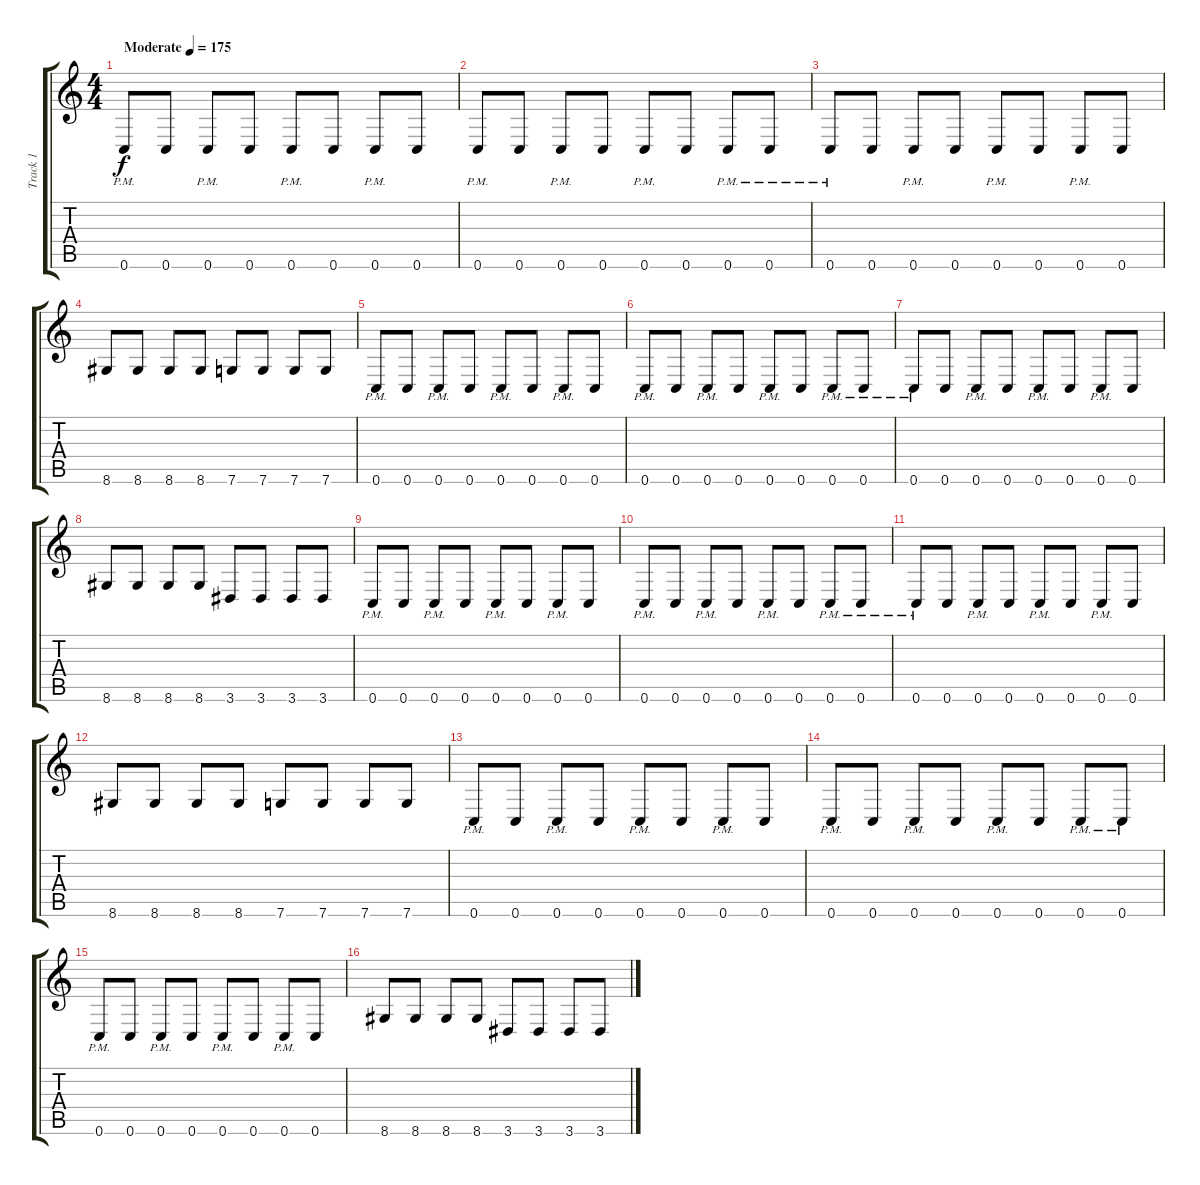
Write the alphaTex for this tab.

\track ("Track 1" "Track 1") {instrument distortionguitar}
\staff {score tabs}
\tuning (D4 A3 F3 C3 G2 C2) {hide}
\ts (4 4)
\section ("" "")
\tempo (175 "Moderate")
\clef g2
\ks c
0.6{pm}.8{dy f instrument distortionguitar} 0.6.8 0.6{pm}.8 0.6.8 0.6{pm}.8 0.6.8 0.6{pm}.8 0.6.8 |
0.6{pm}.8 0.6.8 0.6{pm}.8 0.6.8 0.6{pm}.8 0.6.8 0.6{pm}.8 0.6{pm}.8 |
0.6{pm}.8 0.6.8 0.6{pm}.8 0.6.8 0.6{pm}.8 0.6.8 0.6{pm}.8 0.6.8 |
8.6.8 8.6.8 8.6.8 8.6.8 7.6.8 7.6.8 7.6.8 7.6.8 |
0.6{pm}.8 0.6.8 0.6{pm}.8 0.6.8 0.6{pm}.8 0.6.8 0.6{pm}.8 0.6.8 |
0.6{pm}.8 0.6.8 0.6{pm}.8 0.6.8 0.6{pm}.8 0.6.8 0.6{pm}.8 0.6{pm}.8 |
0.6{pm}.8 0.6.8 0.6{pm}.8 0.6.8 0.6{pm}.8 0.6.8 0.6{pm}.8 0.6.8 |
8.6.8 8.6.8 8.6.8 8.6.8 3.6.8 3.6.8 3.6.8 3.6.8 |
0.6{pm}.8 0.6.8 0.6{pm}.8 0.6.8 0.6{pm}.8 0.6.8 0.6{pm}.8 0.6.8 |
0.6{pm}.8 0.6.8 0.6{pm}.8 0.6.8 0.6{pm}.8 0.6.8 0.6{pm}.8 0.6{pm}.8 |
0.6{pm}.8 0.6.8 0.6{pm}.8 0.6.8 0.6{pm}.8 0.6.8 0.6{pm}.8 0.6.8 |
8.6.8 8.6.8 8.6.8 8.6.8 7.6.8 7.6.8 7.6.8 7.6.8 |
0.6{pm}.8 0.6.8 0.6{pm}.8 0.6.8 0.6{pm}.8 0.6.8 0.6{pm}.8 0.6.8 |
0.6{pm}.8 0.6.8 0.6{pm}.8 0.6.8 0.6{pm}.8 0.6.8 0.6{pm}.8 0.6{pm}.8 |
0.6{pm}.8 0.6.8 0.6{pm}.8 0.6.8 0.6{pm}.8 0.6.8 0.6{pm}.8 0.6.8 |
8.6.8 8.6.8 8.6.8 8.6.8 3.6.8 3.6.8 3.6.8 3.6.8
